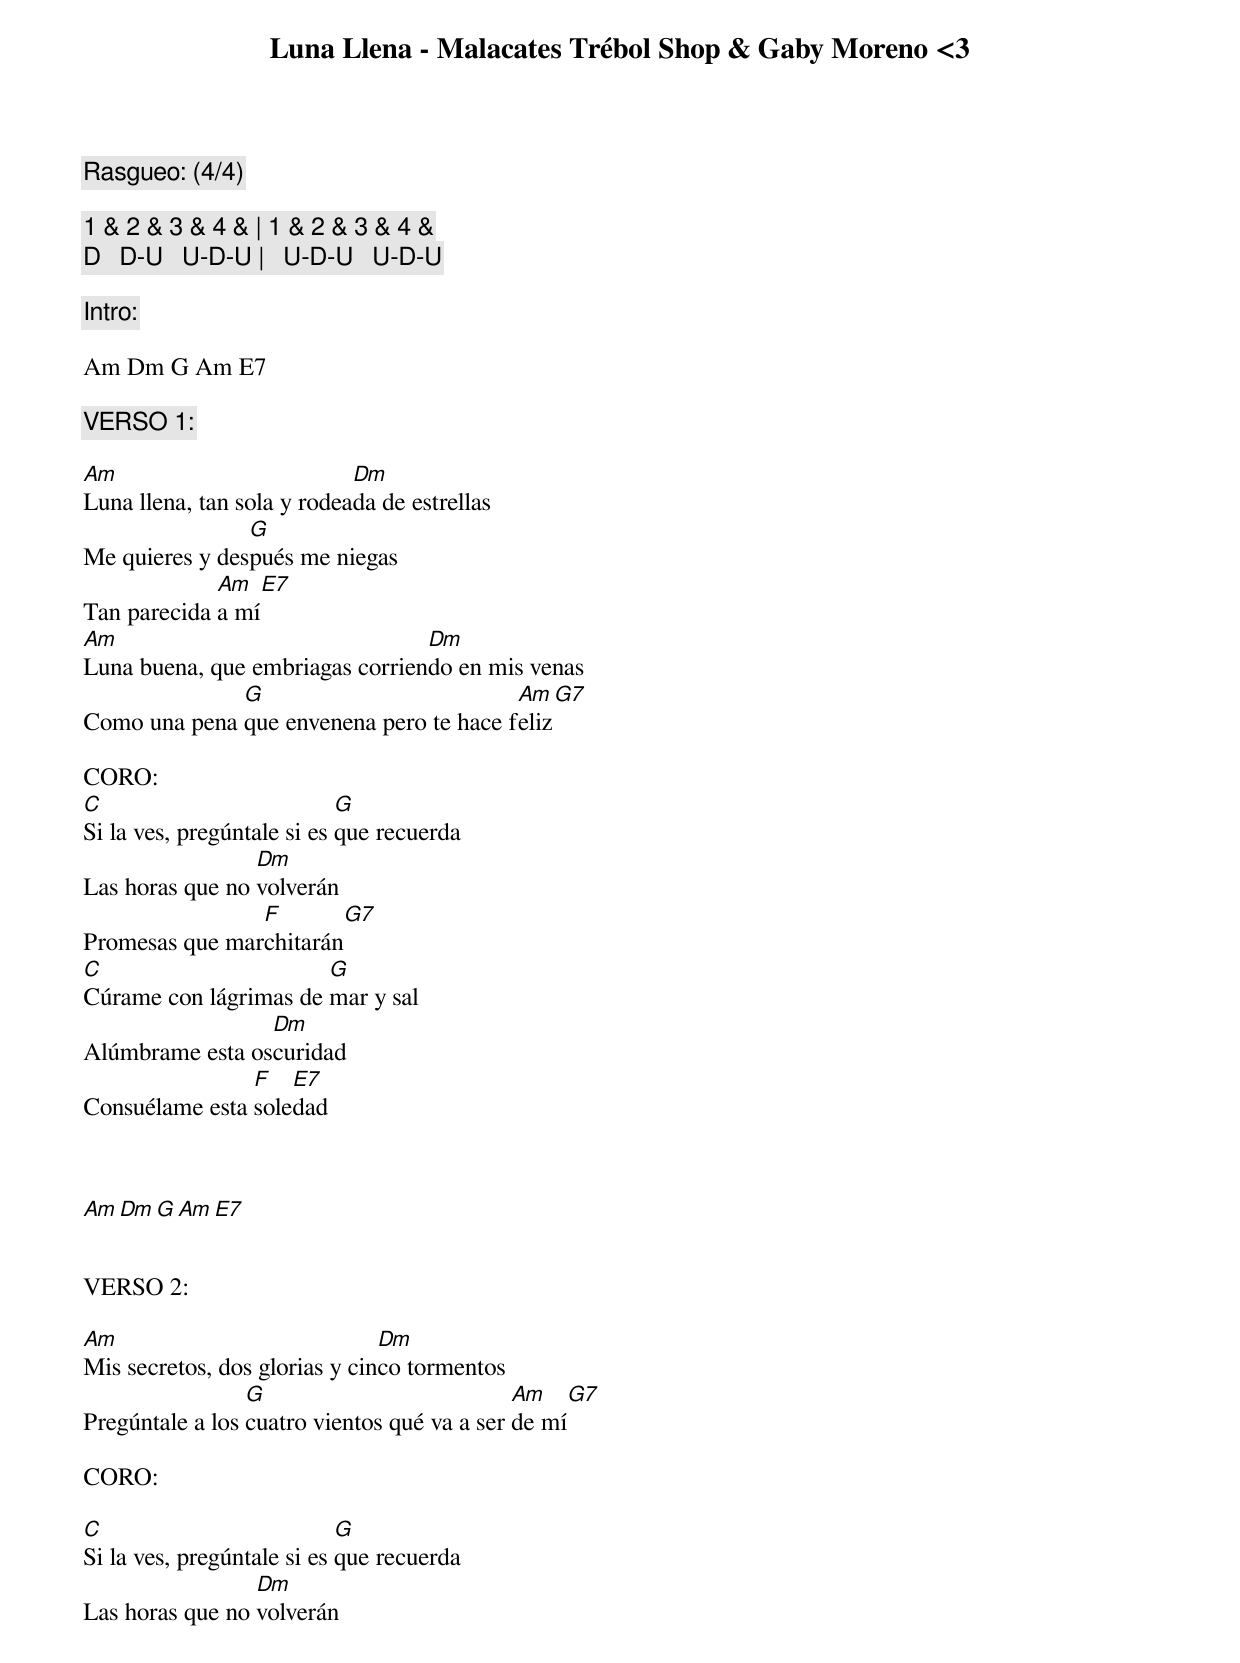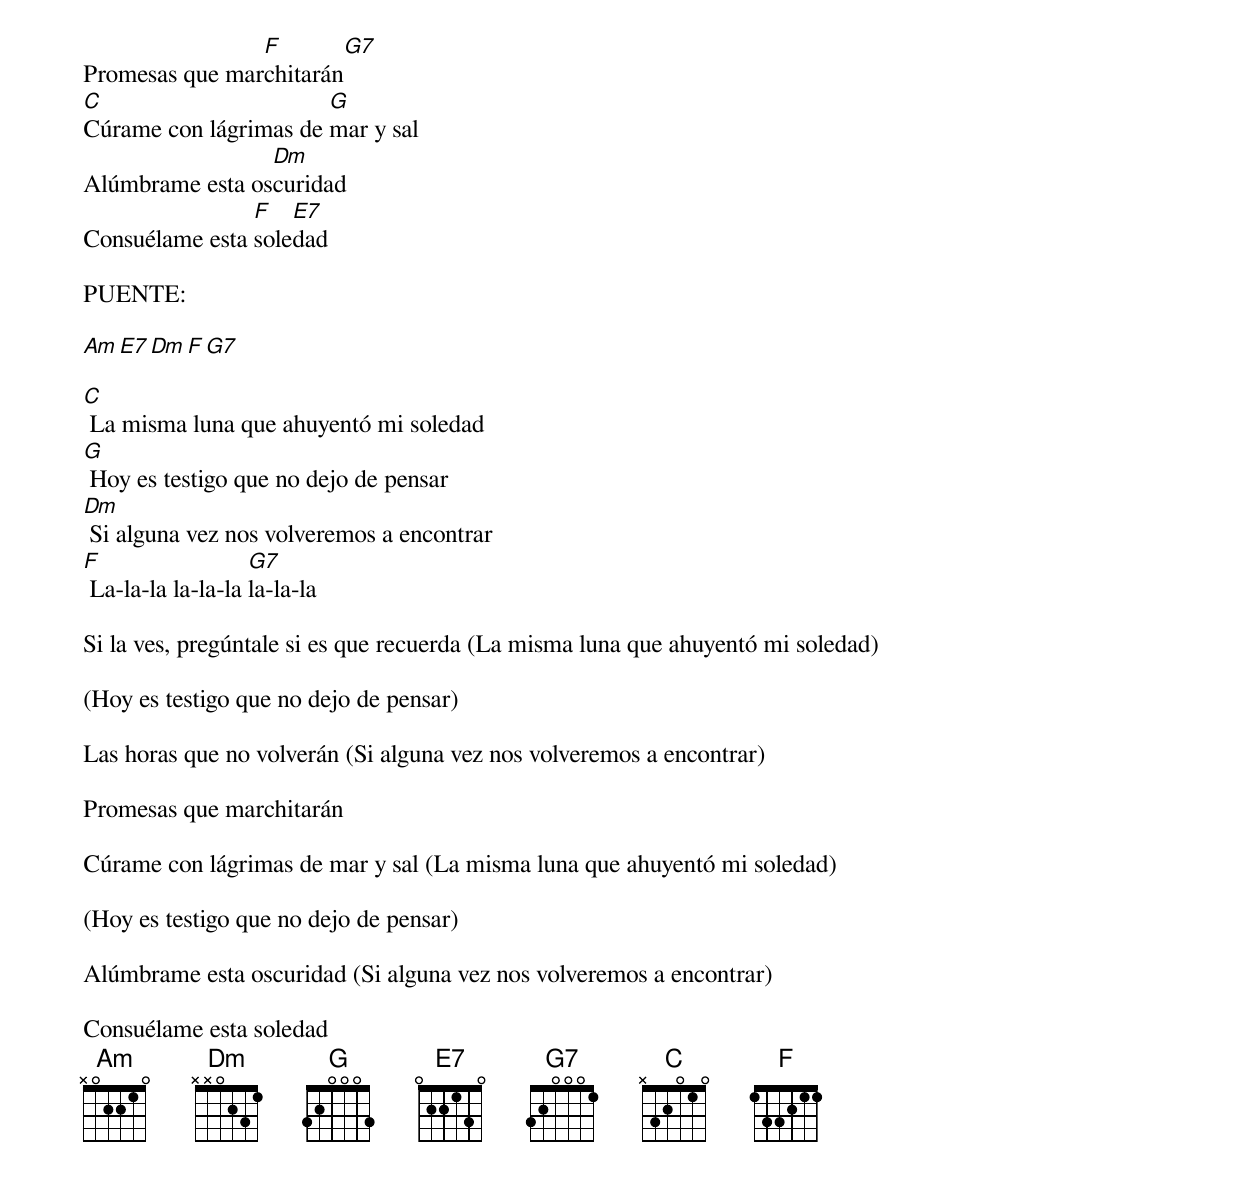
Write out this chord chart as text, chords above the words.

Luna Llena - Malacates Trébol Shop & Gaby Moreno <3

Rasgueo: (4/4)

1 & 2 & 3 & 4 & | 1 & 2 & 3 & 4 &
D   D-U   U-D-U |   U-D-U   U-D-U

Intro:

Am Dm G Am E7

VERSO 1:

Am                          Dm
Luna llena, tan sola y rodeada de estrellas
                G
Me quieres y después me niegas
             Am     E7
Tan parecida a mí
Am                               Dm
Luna buena, que embriagas corriendo en mis venas
              G                          Am     G7
Como una pena que envenena pero te hace feliz

CORO:
C                           G
Si la ves, pregúntale si es que recuerda
                 Dm
Las horas que no volverán
                F       G7
Promesas que marchitarán
C                      G
Cúrame con lágrimas de mar y sal
                 Dm
Alúmbrame esta oscuridad
                F   E7
Consuélame esta soledad



Am Dm G Am E7


VERSO 2:

Am                             Dm
Mis secretos, dos glorias y cinco tormentos
                 G                           Am     G7
Pregúntale a los cuatro vientos qué va a ser de mí

CORO:

C                           G
Si la ves, pregúntale si es que recuerda
                 Dm
Las horas que no volverán
                F       G7
Promesas que marchitarán
C                      G
Cúrame con lágrimas de mar y sal
                 Dm
Alúmbrame esta oscuridad
                F   E7
Consuélame esta soledad

PUENTE:

Am E7 Dm F G7

C
 La misma luna que ahuyentó mi soledad
G
 Hoy es testigo que no dejo de pensar
Dm
 Si alguna vez nos volveremos a encontrar
F                  G7
 La-la-la la-la-la la-la-la

Si la ves, pregúntale si es que recuerda (La misma luna que ahuyentó mi soledad)

(Hoy es testigo que no dejo de pensar)

Las horas que no volverán (Si alguna vez nos volveremos a encontrar)

Promesas que marchitarán

Cúrame con lágrimas de mar y sal (La misma luna que ahuyentó mi soledad)

(Hoy es testigo que no dejo de pensar)

Alúmbrame esta oscuridad (Si alguna vez nos volveremos a encontrar)

Consuélame esta soledad
